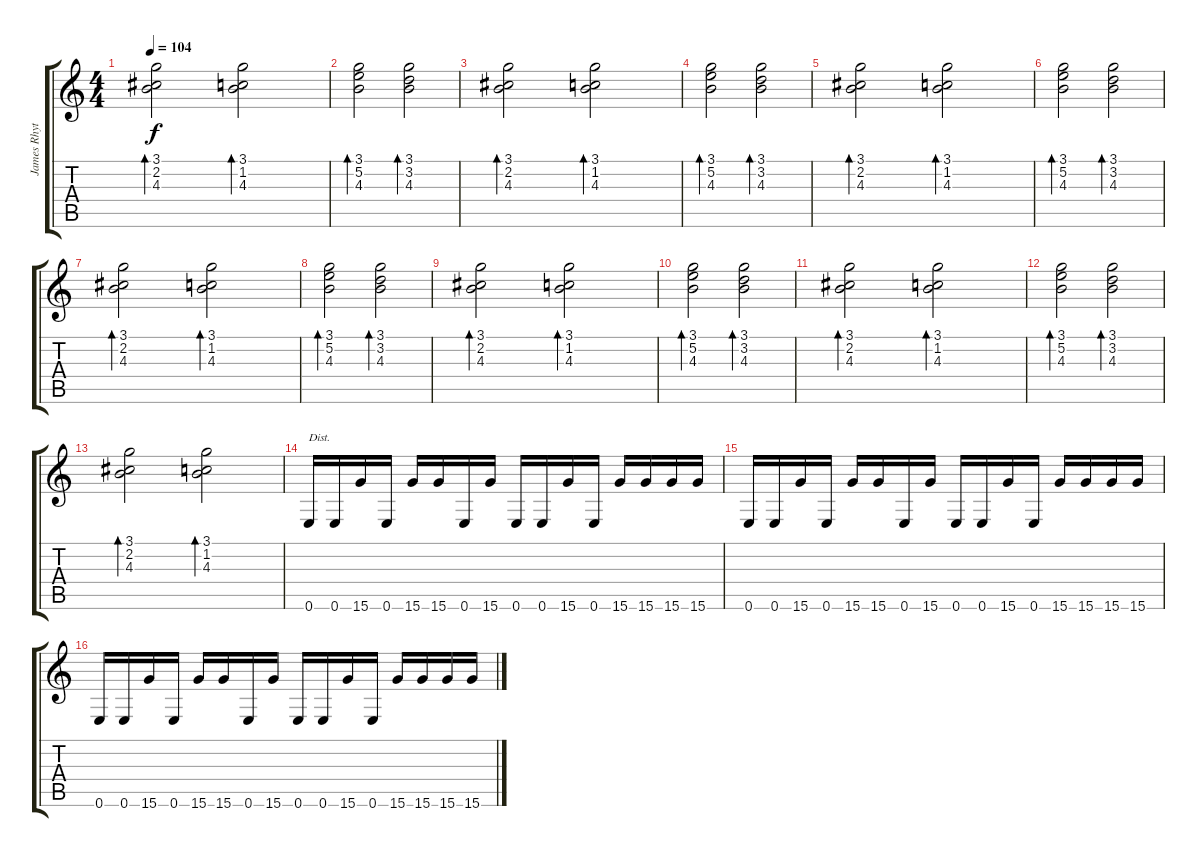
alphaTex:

\track ("James Rhythm" "James Rhyt") {instrument distortionguitar}
\staff {score tabs}
\tuning (E4 B3 G3 D3 A2 E2) {hide}
\ts (4 4)
\tempo 104
\clef g2
\ks c
(3.1 2.2 4.3).2{bd 240 dy f} (3.1 1.2 4.3).2{bd 240} |
(3.1 5.2 4.3).2{bd 240} (3.1 3.2 4.3).2{bd 240} |
(3.1 2.2 4.3).2{bd 240} (3.1 1.2 4.3).2{bd 240} |
(3.1 5.2 4.3).2{bd 240} (3.1 3.2 4.3).2{bd 240} |
(3.1 2.2 4.3).2{bd 240} (3.1 1.2 4.3).2{bd 240} |
(3.1 5.2 4.3).2{bd 240} (3.1 3.2 4.3).2{bd 240} |
(3.1 2.2 4.3).2{bd 240} (3.1 1.2 4.3).2{bd 240} |
(3.1 5.2 4.3).2{bd 240} (3.1 3.2 4.3).2{bd 240} |
(3.1 2.2 4.3).2{bd 240} (3.1 1.2 4.3).2{bd 240} |
(3.1 5.2 4.3).2{bd 240} (3.1 3.2 4.3).2{bd 240} |
(3.1 2.2 4.3).2{bd 240} (3.1 1.2 4.3).2{bd 240} |
(3.1 5.2 4.3).2{bd 240} (3.1 3.2 4.3).2{bd 240} |
(3.1 2.2 4.3).2{bd 240} (3.1 1.2 4.3).2{bd 240} |
0.6.16{txt "Dist." instrument distortionguitar} 0.6.16 15.6.16 0.6.16 15.6.16 15.6.16 0.6.16 15.6.16 0.6.16 0.6.16 15.6.16 0.6.16 15.6.16 15.6.16 15.6.16 15.6.16 |
0.6.16 0.6.16 15.6.16 0.6.16 15.6.16 15.6.16 0.6.16 15.6.16 0.6.16 0.6.16 15.6.16 0.6.16 15.6.16 15.6.16 15.6.16 15.6.16 |
0.6.16 0.6.16 15.6.16 0.6.16 15.6.16 15.6.16 0.6.16 15.6.16 0.6.16 0.6.16 15.6.16 0.6.16 15.6.16 15.6.16 15.6.16 15.6.16
